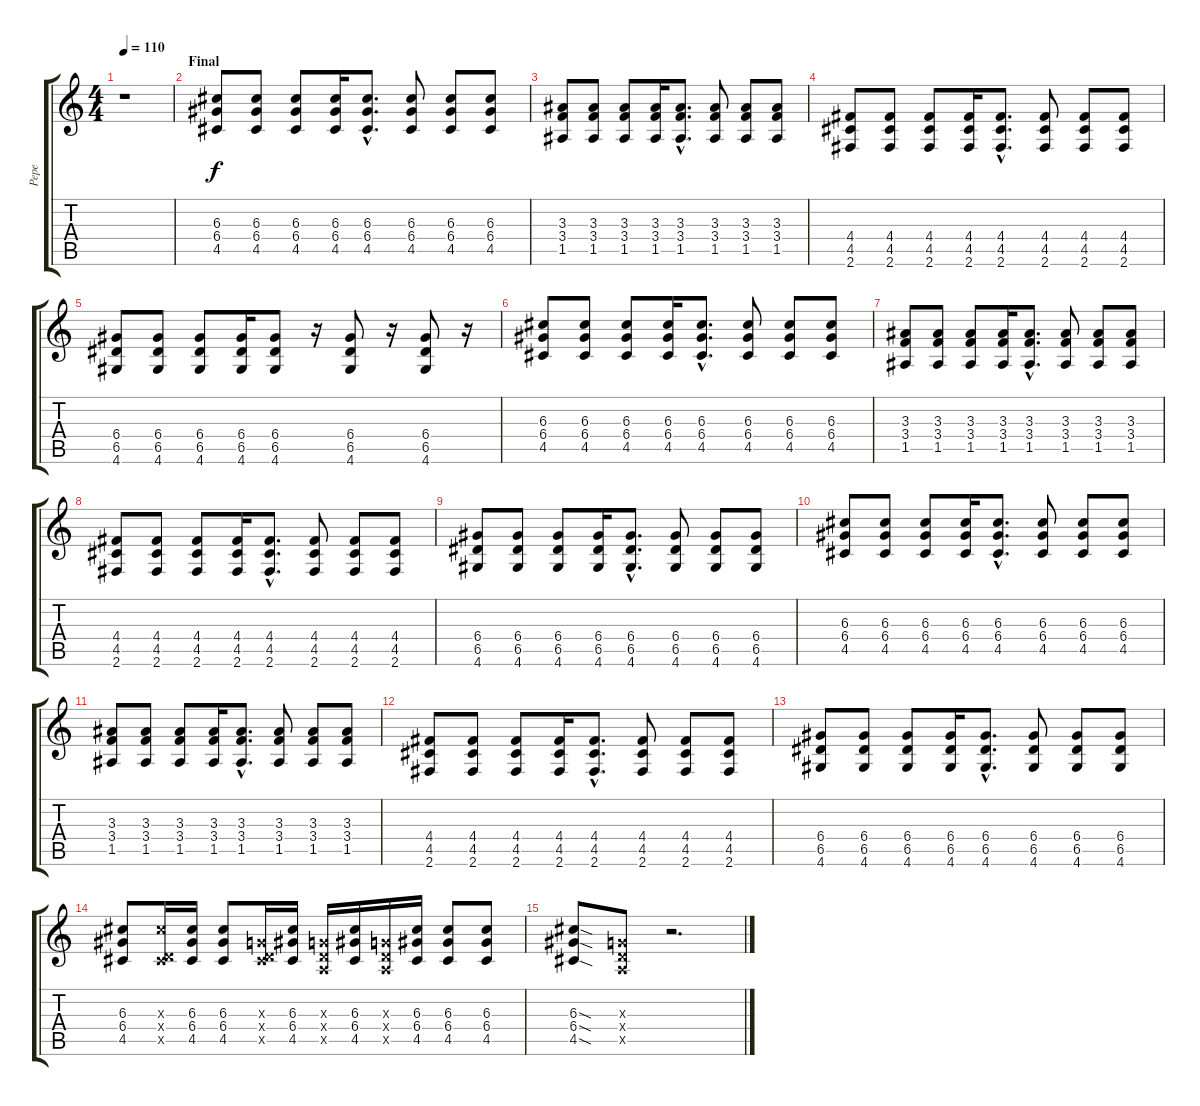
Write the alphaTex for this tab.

\track ("Pepe" "Pepe") {instrument distortionguitar}
\staff {score tabs}
\tuning (E4 B3 G3 D3 A2 E2) {hide}
\ts (4 4)
\tempo 110
\clef g2
\ks c
r.1{dy f} |
\section ("" "Final")
(6.3 6.4 4.5).8{volume 14} (6.3 6.4 4.5).8 (6.3 6.4 4.5).8 (6.3 6.4 4.5).16 (6.3{hac} 6.4{hac} 4.5{hac}).8{d} (6.3 6.4 4.5).8 (6.3 6.4 4.5).8 (6.3 6.4 4.5).8 |
(3.3 3.4 1.5).8 (3.3 3.4 1.5).8 (3.3 3.4 1.5).8 (3.3 3.4 1.5).16 (3.3{hac} 3.4{hac} 1.5{hac}).8{d} (3.3 3.4 1.5).8 (3.3 3.4 1.5).8 (3.3 3.4 1.5).8 |
(4.4 4.5 2.6).8 (4.4 4.5 2.6).8 (4.4 4.5 2.6).8 (4.4 4.5 2.6).16 (4.4{hac} 4.5{hac} 2.6{hac}).8{d} (4.4 4.5 2.6).8 (4.4 4.5 2.6).8 (4.4 4.5 2.6).8 |
(6.4 6.5 4.6).8 (6.4 6.5 4.6).8 (6.4 6.5 4.6).8 (6.4 6.5 4.6).16 (6.4 6.5 4.6).8 r.16 (6.4 6.5 4.6).8 r.16 (6.4 6.5 4.6).8 r.16 |
(6.3 6.4 4.5).8 (6.3 6.4 4.5).8 (6.3 6.4 4.5).8 (6.3 6.4 4.5).16 (6.3{hac} 6.4{hac} 4.5{hac}).8{d} (6.3 6.4 4.5).8 (6.3 6.4 4.5).8 (6.3 6.4 4.5).8 |
(3.3 3.4 1.5).8 (3.3 3.4 1.5).8 (3.3 3.4 1.5).8 (3.3 3.4 1.5).16 (3.3{hac} 3.4{hac} 1.5{hac}).8{d} (3.3 3.4 1.5).8 (3.3 3.4 1.5).8 (3.3 3.4 1.5).8 |
(4.4 4.5 2.6).8 (4.4 4.5 2.6).8 (4.4 4.5 2.6).8 (4.4 4.5 2.6).16 (4.4{hac} 4.5{hac} 2.6{hac}).8{d} (4.4 4.5 2.6).8 (4.4 4.5 2.6).8 (4.4 4.5 2.6).8 |
(6.4 6.5 4.6).8 (6.4 6.5 4.6).8 (6.4 6.5 4.6).8 (6.4 6.5 4.6).16 (6.4{hac} 6.5{hac} 4.6{hac}).8{d} (6.4 6.5 4.6).8 (6.4 6.5 4.6).8 (6.4 6.5 4.6).8 |
(6.3 6.4 4.5).8 (6.3 6.4 4.5).8 (6.3 6.4 4.5).8 (6.3 6.4 4.5).16 (6.3{hac} 6.4{hac} 4.5{hac}).8{d} (6.3 6.4 4.5).8 (6.3 6.4 4.5).8 (6.3 6.4 4.5).8 |
(3.3 3.4 1.5).8 (3.3 3.4 1.5).8 (3.3 3.4 1.5).8 (3.3 3.4 1.5).16 (3.3{hac} 3.4{hac} 1.5{hac}).8{d} (3.3 3.4 1.5).8 (3.3 3.4 1.5).8 (3.3 3.4 1.5).8 |
(4.4 4.5 2.6).8 (4.4 4.5 2.6).8 (4.4 4.5 2.6).8 (4.4 4.5 2.6).16 (4.4{hac} 4.5{hac} 2.6{hac}).8{d} (4.4 4.5 2.6).8 (4.4 4.5 2.6).8 (4.4 4.5 2.6).8 |
(6.4 6.5 4.6).8 (6.4 6.5 4.6).8 (6.4 6.5 4.6).8 (6.4 6.5 4.6).16 (6.4{hac} 6.5{hac} 4.6{hac}).8{d} (6.4 6.5 4.6).8 (6.4 6.5 4.6).8 (6.4 6.5 4.6).8 |
(6.3 6.4 4.5).8 (6.3{x} 0.4{x} 4.5{x}).16 (6.3 6.4 4.5).16 (6.3 6.4 4.5).8 (0.3{x} 0.4{x} 4.5{x}).16 (6.3 6.4 4.5).16 (0.3{x} 0.4{x} 0.5{x}).16 (6.3 6.4 4.5).16 (0.3{x} 0.4{x} 0.5{x}).16 (6.3 6.4 4.5).16 (6.3 6.4 4.5).8 (6.3 6.4 4.5).8 |
(6.3{sod} 6.4{sod} 4.5{sod}).8 (0.3{x} 0.4{x} 0.5{x}).8 r.2{d}
